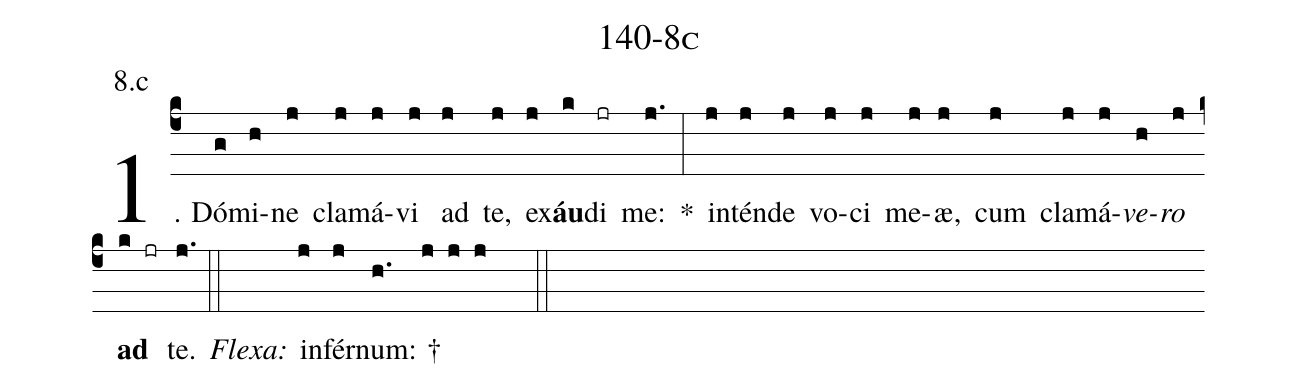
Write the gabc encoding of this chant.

name: 140-8c;
annotation: 8.c;
%%
(c4)1. Dó(g)mi(h)ne(j) cla(j)má(j)vi(j) ad(j) te,(j) ex(j)<b>áu</b>(k)di(jr) me:(j.) *(:) in(j)tén(j)de(j) vo(j)ci(j) me(j)æ,(j) cum(j) cla(j)má(j)<i>ve</i>(h)<i>ro</i>(j) <b>ad</b>(k jr) te.(j.) (::)
<i>Flexa:</i>(////)  in(j)fér(j)num: †(h.//// j j j  ::)
